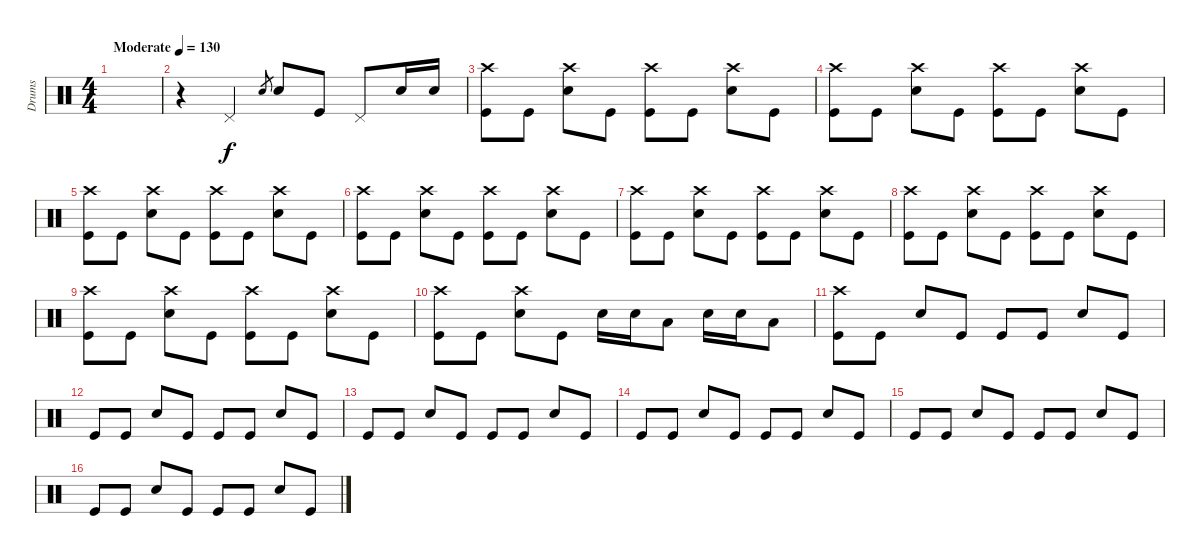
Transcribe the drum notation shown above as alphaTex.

\track ("Drums" "Drums") {instrument percussion}
\staff {score}
\articulation defaults
\ts (4 4)
\tempo (130 "Moderate")
\clef neutral
\ks c
|
r.4 "Pedal Hi-Hat (hit)".4 "Electric Snare (hit)".8{gr} "Electric Snare (hit)".8 "Kick (hit)".8 "Pedal Hi-Hat (hit)".8 "Electric Snare (hit)".16 "Electric Snare (hit)".16 |
("Crash high (hit)" "Kick (hit)").8 "Kick (hit)".8 ("Crash high (hit)" "Electric Snare (hit)").8 "Kick (hit)".8 ("Crash high (hit)" "Kick (hit)").8 "Kick (hit)".8 ("Crash high (hit)" "Electric Snare (hit)").8 "Kick (hit)".8 |
("Crash high (hit)" "Kick (hit)").8 "Kick (hit)".8 ("Crash high (hit)" "Electric Snare (hit)").8 "Kick (hit)".8 ("Crash high (hit)" "Kick (hit)").8 "Kick (hit)".8 ("Crash high (hit)" "Electric Snare (hit)").8 "Kick (hit)".8 |
("Crash high (hit)" "Kick (hit)").8 "Kick (hit)".8 ("Crash high (hit)" "Electric Snare (hit)").8 "Kick (hit)".8 ("Crash high (hit)" "Kick (hit)").8 "Kick (hit)".8 ("Crash high (hit)" "Electric Snare (hit)").8 "Kick (hit)".8 |
("Crash high (hit)" "Kick (hit)").8 "Kick (hit)".8 ("Crash high (hit)" "Electric Snare (hit)").8 "Kick (hit)".8 ("Crash high (hit)" "Kick (hit)").8 "Kick (hit)".8 ("Crash high (hit)" "Electric Snare (hit)").8 "Kick (hit)".8 |
("Crash high (hit)" "Kick (hit)").8 "Kick (hit)".8 ("Crash high (hit)" "Electric Snare (hit)").8 "Kick (hit)".8 ("Crash high (hit)" "Kick (hit)").8 "Kick (hit)".8 ("Crash high (hit)" "Electric Snare (hit)").8 "Kick (hit)".8 |
("Crash high (hit)" "Kick (hit)").8 "Kick (hit)".8 ("Crash high (hit)" "Electric Snare (hit)").8 "Kick (hit)".8 ("Crash high (hit)" "Kick (hit)").8 "Kick (hit)".8 ("Crash high (hit)" "Electric Snare (hit)").8 "Kick (hit)".8 |
("Crash high (hit)" "Kick (hit)").8 "Kick (hit)".8 ("Crash high (hit)" "Electric Snare (hit)").8 "Kick (hit)".8 ("Crash high (hit)" "Kick (hit)").8 "Kick (hit)".8 ("Crash high (hit)" "Electric Snare (hit)").8 "Kick (hit)".8 |
("Crash high (hit)" "Kick (hit)").8 "Kick (hit)".8 ("Crash high (hit)" "Electric Snare (hit)").8 "Kick (hit)".8 "Electric Snare (hit)".16 "Electric Snare (hit)".16 "Low Floor Tom (hit)".8 "Electric Snare (hit)".16 "Electric Snare (hit)".16 "Low Tom (hit)".8 |
("Crash high (hit)" "Kick (hit)").8 "Kick (hit)".8 "Electric Snare (hit)".8 "Kick (hit)".8 "Kick (hit)".8 "Kick (hit)".8 "Electric Snare (hit)".8 "Kick (hit)".8 |
"Kick (hit)".8 "Kick (hit)".8 "Electric Snare (hit)".8 "Kick (hit)".8 "Kick (hit)".8 "Kick (hit)".8 "Electric Snare (hit)".8 "Kick (hit)".8 |
"Kick (hit)".8 "Kick (hit)".8 "Electric Snare (hit)".8 "Kick (hit)".8 "Kick (hit)".8 "Kick (hit)".8 "Electric Snare (hit)".8 "Kick (hit)".8 |
"Kick (hit)".8 "Kick (hit)".8 "Electric Snare (hit)".8 "Kick (hit)".8 "Kick (hit)".8 "Kick (hit)".8 "Electric Snare (hit)".8 "Kick (hit)".8 |
"Kick (hit)".8 "Kick (hit)".8 "Electric Snare (hit)".8 "Kick (hit)".8 "Kick (hit)".8 "Kick (hit)".8 "Electric Snare (hit)".8 "Kick (hit)".8 |
"Kick (hit)".8 "Kick (hit)".8 "Electric Snare (hit)".8 "Kick (hit)".8 "Kick (hit)".8 "Kick (hit)".8 "Electric Snare (hit)".8 "Kick (hit)".8
